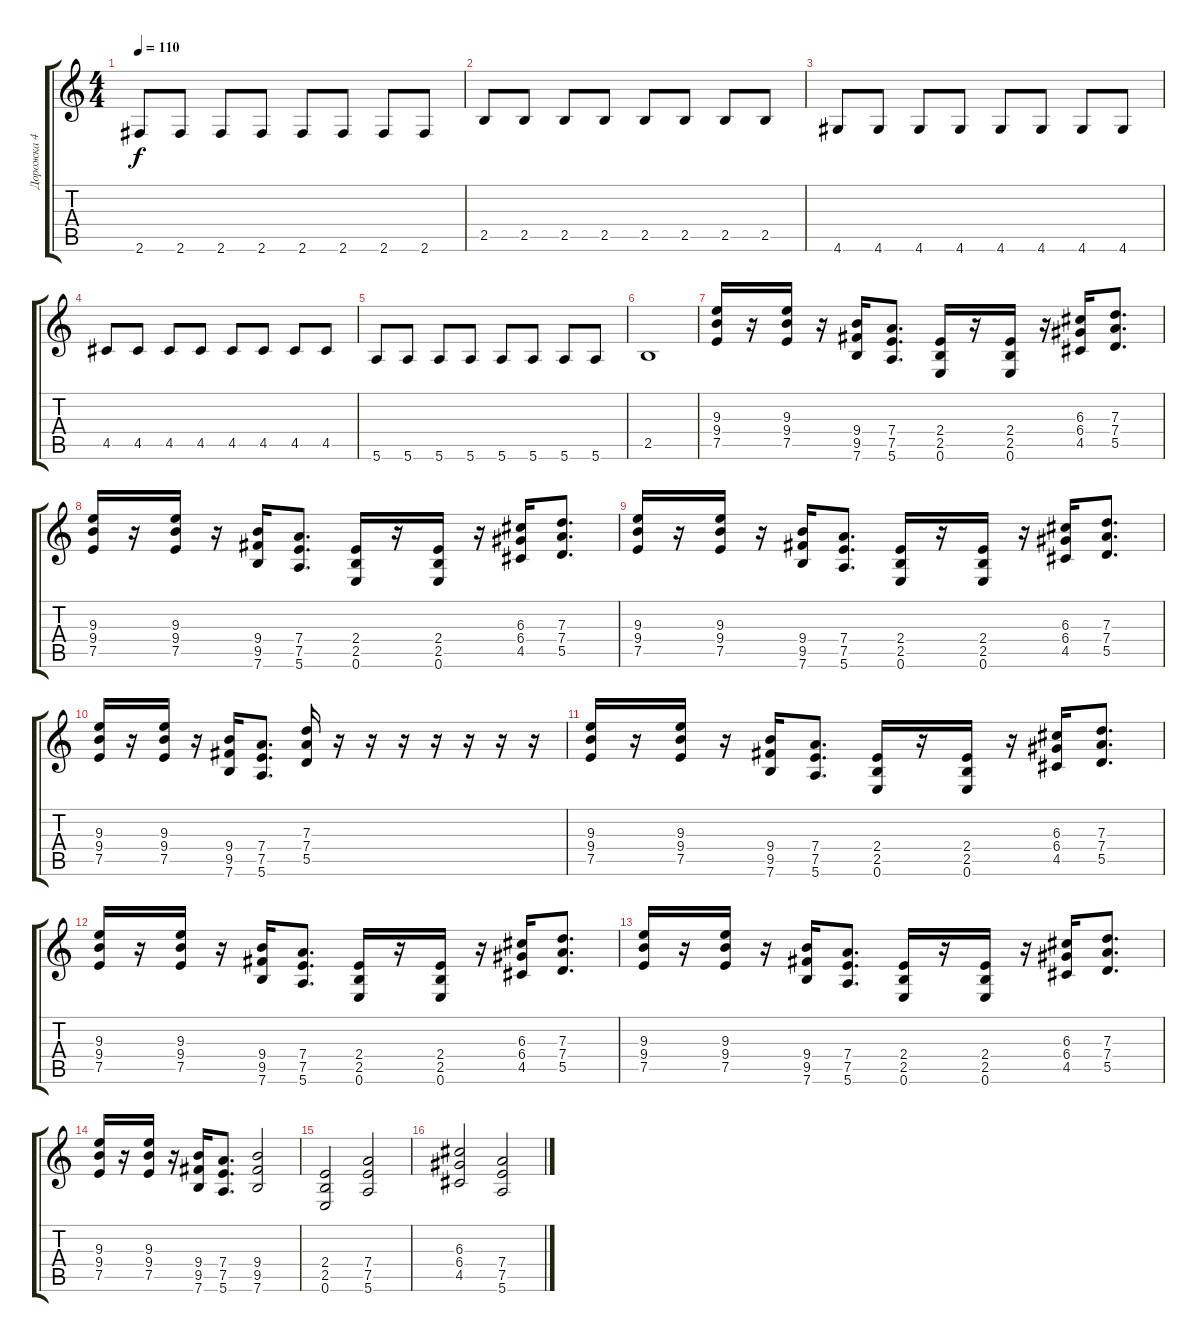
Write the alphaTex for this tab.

\track ("Дорожка 4" "Дорожка 4") {instrument distortionguitar}
\staff {score tabs}
\tuning (E4 B3 G3 D3 A2 E2) {hide}
\ts (4 4)
\tempo 110
\clef g2
\ks c
2.6.8{dy f} 2.6.8 2.6.8 2.6.8 2.6.8 2.6.8 2.6.8 2.6.8 |
2.5.8 2.5.8 2.5.8 2.5.8 2.5.8 2.5.8 2.5.8 2.5.8 |
4.6.8 4.6.8 4.6.8 4.6.8 4.6.8 4.6.8 4.6.8 4.6.8 |
4.5.8 4.5.8 4.5.8 4.5.8 4.5.8 4.5.8 4.5.8 4.5.8 |
5.6.8 5.6.8 5.6.8 5.6.8 5.6.8 5.6.8 5.6.8 5.6.8 |
2.5.1 |
(9.3 9.4 7.5).16 r.16 (9.3 9.4 7.5).16 r.16 (9.4 9.5 7.6).16 (7.4 7.5 5.6).8{d} (2.4 2.5 0.6).16 r.16 (2.4 2.5 0.6).16 r.16 (6.3 6.4 4.5).16 (7.3 7.4 5.5).8{d} |
(9.3 9.4 7.5).16 r.16 (9.3 9.4 7.5).16 r.16 (9.4 9.5 7.6).16 (7.4 7.5 5.6).8{d} (2.4 2.5 0.6).16 r.16 (2.4 2.5 0.6).16 r.16 (6.3 6.4 4.5).16 (7.3 7.4 5.5).8{d} |
(9.3 9.4 7.5).16 r.16 (9.3 9.4 7.5).16 r.16 (9.4 9.5 7.6).16 (7.4 7.5 5.6).8{d} (2.4 2.5 0.6).16 r.16 (2.4 2.5 0.6).16 r.16 (6.3 6.4 4.5).16 (7.3 7.4 5.5).8{d} |
(9.3 9.4 7.5).16 r.16 (9.3 9.4 7.5).16 r.16 (9.4 9.5 7.6).16 (7.4 7.5 5.6).8{d} (7.3 7.4 5.5).16 r.16 r.16 r.16 r.16 r.16 r.16 r.16 |
(9.3 9.4 7.5).16 r.16 (9.3 9.4 7.5).16 r.16 (9.4 9.5 7.6).16 (7.4 7.5 5.6).8{d} (2.4 2.5 0.6).16 r.16 (2.4 2.5 0.6).16 r.16 (6.3 6.4 4.5).16 (7.3 7.4 5.5).8{d} |
(9.3 9.4 7.5).16 r.16 (9.3 9.4 7.5).16 r.16 (9.4 9.5 7.6).16 (7.4 7.5 5.6).8{d} (2.4 2.5 0.6).16 r.16 (2.4 2.5 0.6).16 r.16 (6.3 6.4 4.5).16 (7.3 7.4 5.5).8{d} |
(9.3 9.4 7.5).16 r.16 (9.3 9.4 7.5).16 r.16 (9.4 9.5 7.6).16 (7.4 7.5 5.6).8{d} (2.4 2.5 0.6).16 r.16 (2.4 2.5 0.6).16 r.16 (6.3 6.4 4.5).16 (7.3 7.4 5.5).8{d} |
(9.3 9.4 7.5).16 r.16 (9.3 9.4 7.5).16 r.16 (9.4 9.5 7.6).16 (7.4 7.5 5.6).8{d} (9.4 9.5 7.6).2 |
(2.4 2.5 0.6).2 (7.4 7.5 5.6).2 |
(6.3 6.4 4.5).2 (7.4 7.5 5.6).2
